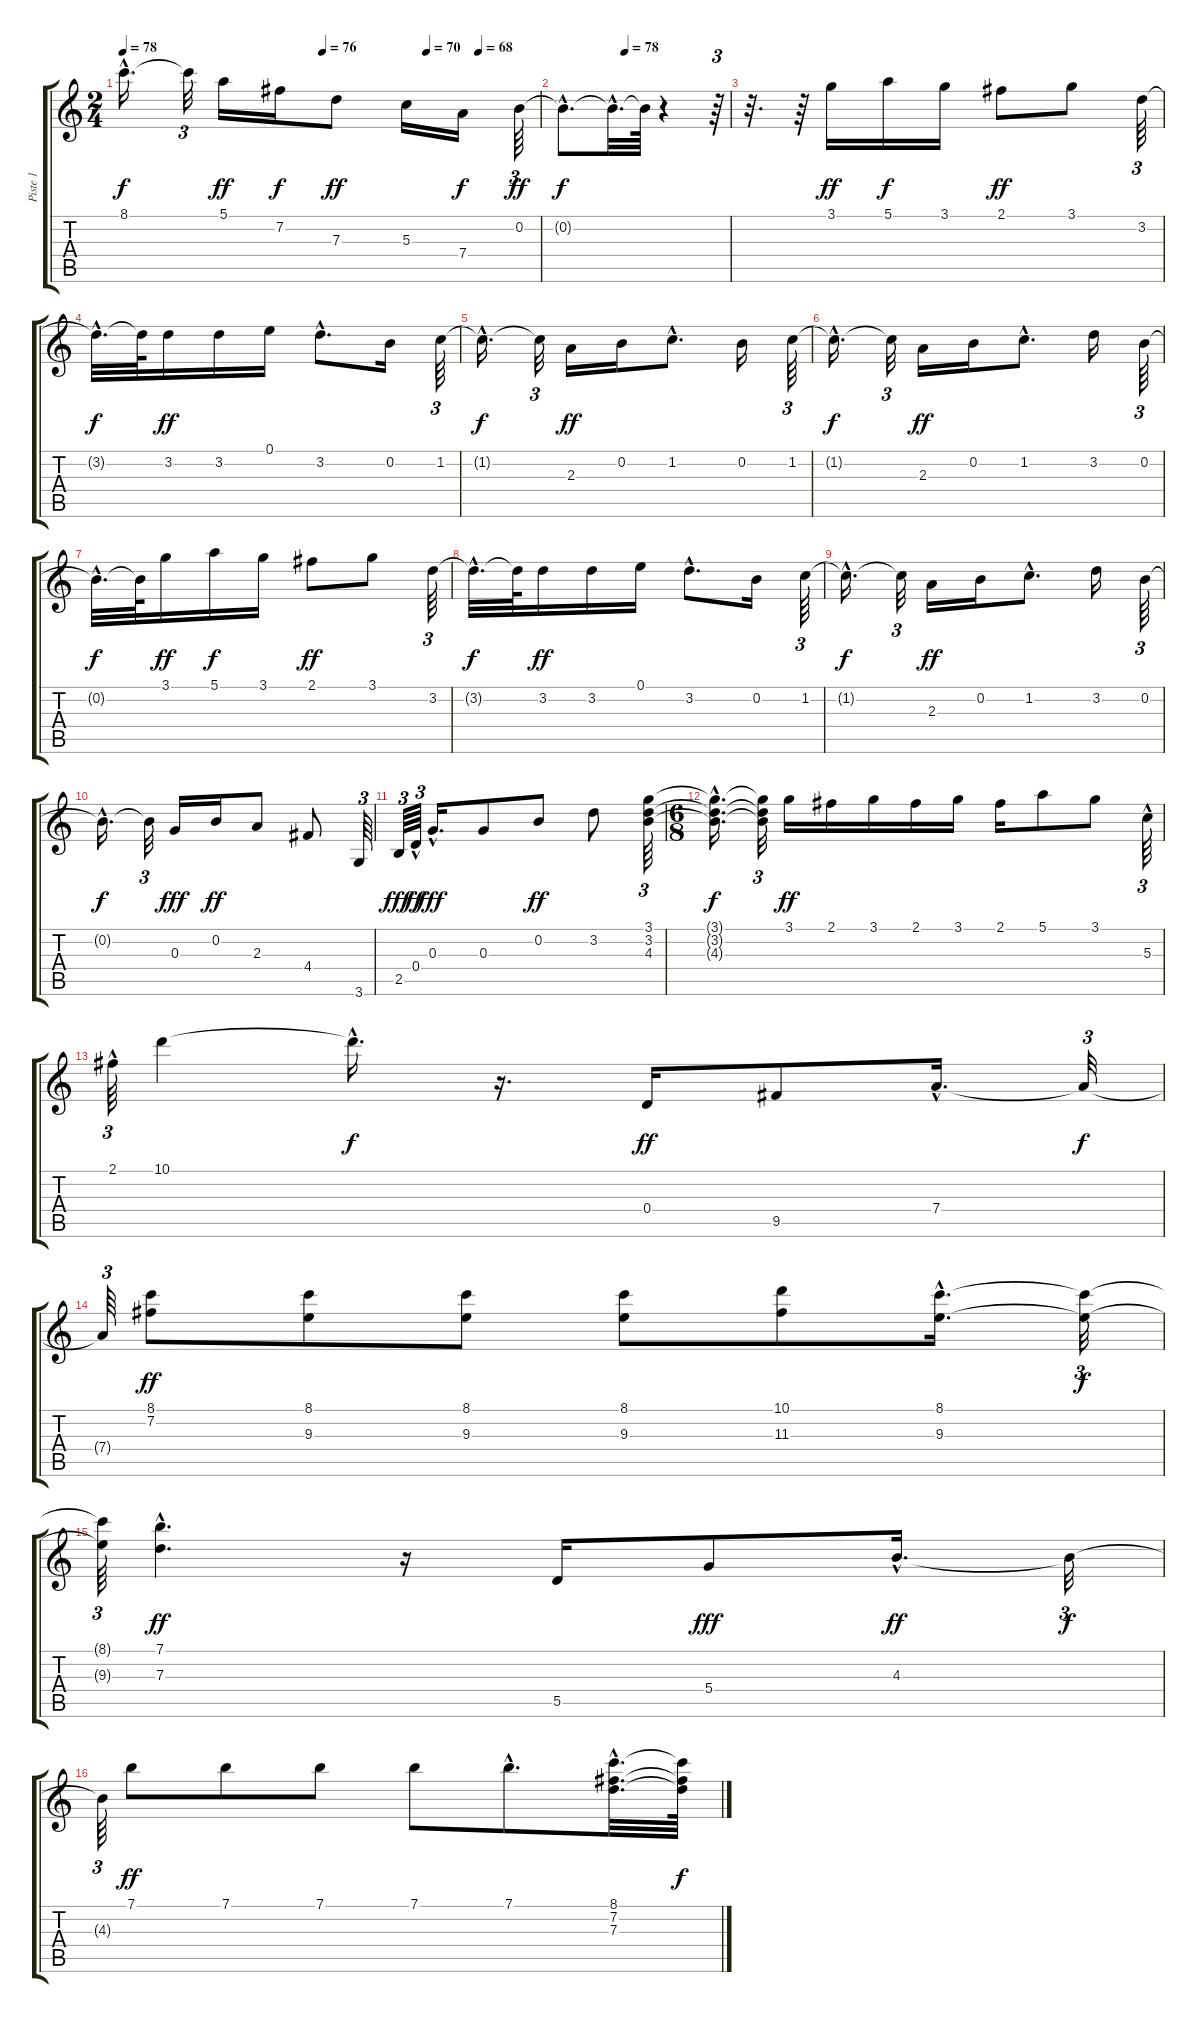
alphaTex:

\track ("Piste 1" "Piste 1") {instrument acousticguitarnylon}
\staff {score tabs}
\tuning (E4 B3 G3 D3 A2 E2) {hide}
\ts (2 4)
\tempo 78
\tempo (76 0.4791666666666667)
\tempo (70 0.7291666666666666)
\tempo (68 0.8541666666666666)
\clef g2
\ks c
8.1{hac t}.16{d dy f} 8.1{t}.32{tu (3 2)} 5.1.16{dy ff} 7.2.16{dy f} 7.3.8{dy ff} 5.3.16 7.4.16{dy f} 0.2.64{tu (3 2) dy ff} |
\tempo (78 0.375)
0.2{hac t}.8{d dy f} 0.2{hac t}.32{d} 0.2{t}.64 r.4 r.64{tu (3 2)} |
r.32{d} r.64 3.1.16{dy ff} 5.1.16{dy f} 3.1.16 2.1.8{dy ff} 3.1.8 3.2.64{tu (3 2)} |
3.2{hac t}.32{d dy f} 3.2{t}.64 3.2.16{dy ff} 3.2.16 0.1.16 3.2{hac}.8{d} 0.2.16 1.2.64{tu (3 2)} |
1.2{hac t}.16{d dy f} 1.2{t}.32{tu (3 2)} 2.3.16{dy ff} 0.2.16 1.2{hac}.8{d} 0.2.16 1.2.64{tu (3 2)} |
1.2{hac t}.16{d dy f} 1.2{t}.32{tu (3 2)} 2.3.16{dy ff} 0.2.16 1.2{hac}.8{d} 3.2.16 0.2.64{tu (3 2)} |
0.2{hac t}.32{d dy f} 0.2{t}.64 3.1.16{dy ff} 5.1.16{dy f} 3.1.16 2.1.8{dy ff} 3.1.8 3.2.64{tu (3 2)} |
3.2{hac t}.32{d dy f} 3.2{t}.64 3.2.16{dy ff} 3.2.16 0.1.16 3.2{hac}.8{d} 0.2.16 1.2.64{tu (3 2)} |
1.2{hac t}.16{d dy f} 1.2{t}.32{tu (3 2)} 2.3.16{dy ff} 0.2.16 1.2{hac}.8{d} 3.2.16 0.2.64{tu (3 2)} |
0.2{hac t}.16{d dy f} 0.2{t}.32{tu (3 2)} 0.3.16{dy fff} 0.2.16{dy ff} 2.3.8 4.4.8 3.6.64{tu (3 2)} |
2.5.64{tu (3 2) dy fff} 0.4{hac}.64{tu (3 2) dy ff} 0.3{hac}.16{d dy fff} 0.3.8 0.2.8{dy ff} 3.2.8 (3.1 3.2 4.3).64{tu (3 2)} |
\ts (6 8)
(3.1{hac t} 3.2{hac t} 4.3{hac t}).16{d dy f} (3.1{t} 3.2{t} 4.3{t}).32{tu (3 2)} 3.1.16{dy ff} 2.1.16 3.1.16 2.1.16 3.1.16 2.1.16 5.1.8 3.1.8 5.3{hac}.64{tu (3 2)} |
2.1{hac}.64{tu (3 2)} 10.1.4 10.1{hac t}.16{d dy f} r.16{d} 0.4.16{dy ff} 9.5.8 7.4{hac}.16{d} 7.4{t}.32{tu (3 2) dy f} |
7.4{t}.64{tu (3 2)} (8.1 7.2).8{dy ff} (8.1 9.3).8 (8.1 9.3).8 (8.1 9.3).8 (10.1 11.3).8 (8.1{hac} 9.3{hac}).16{d} (8.1{t} 9.3{t}).32{tu (3 2) dy f} |
(8.1{t} 9.3{t}).64{tu (3 2)} (7.1{hac} 7.3{hac}).4{d dy ff} r.16 5.5.16 5.4.8{dy fff} 4.3{hac}.16{d dy ff} 4.3{t}.32{tu (3 2) dy f} |
4.3{t}.64{tu (3 2)} 7.1.8{dy ff} 7.1.8 7.1.8 7.1.8 7.1{hac}.8{d} (8.1{hac} 7.2{hac} 7.3{hac}).32{d} (8.1{t} 7.2{t} 7.3{t}).64{dy f}
